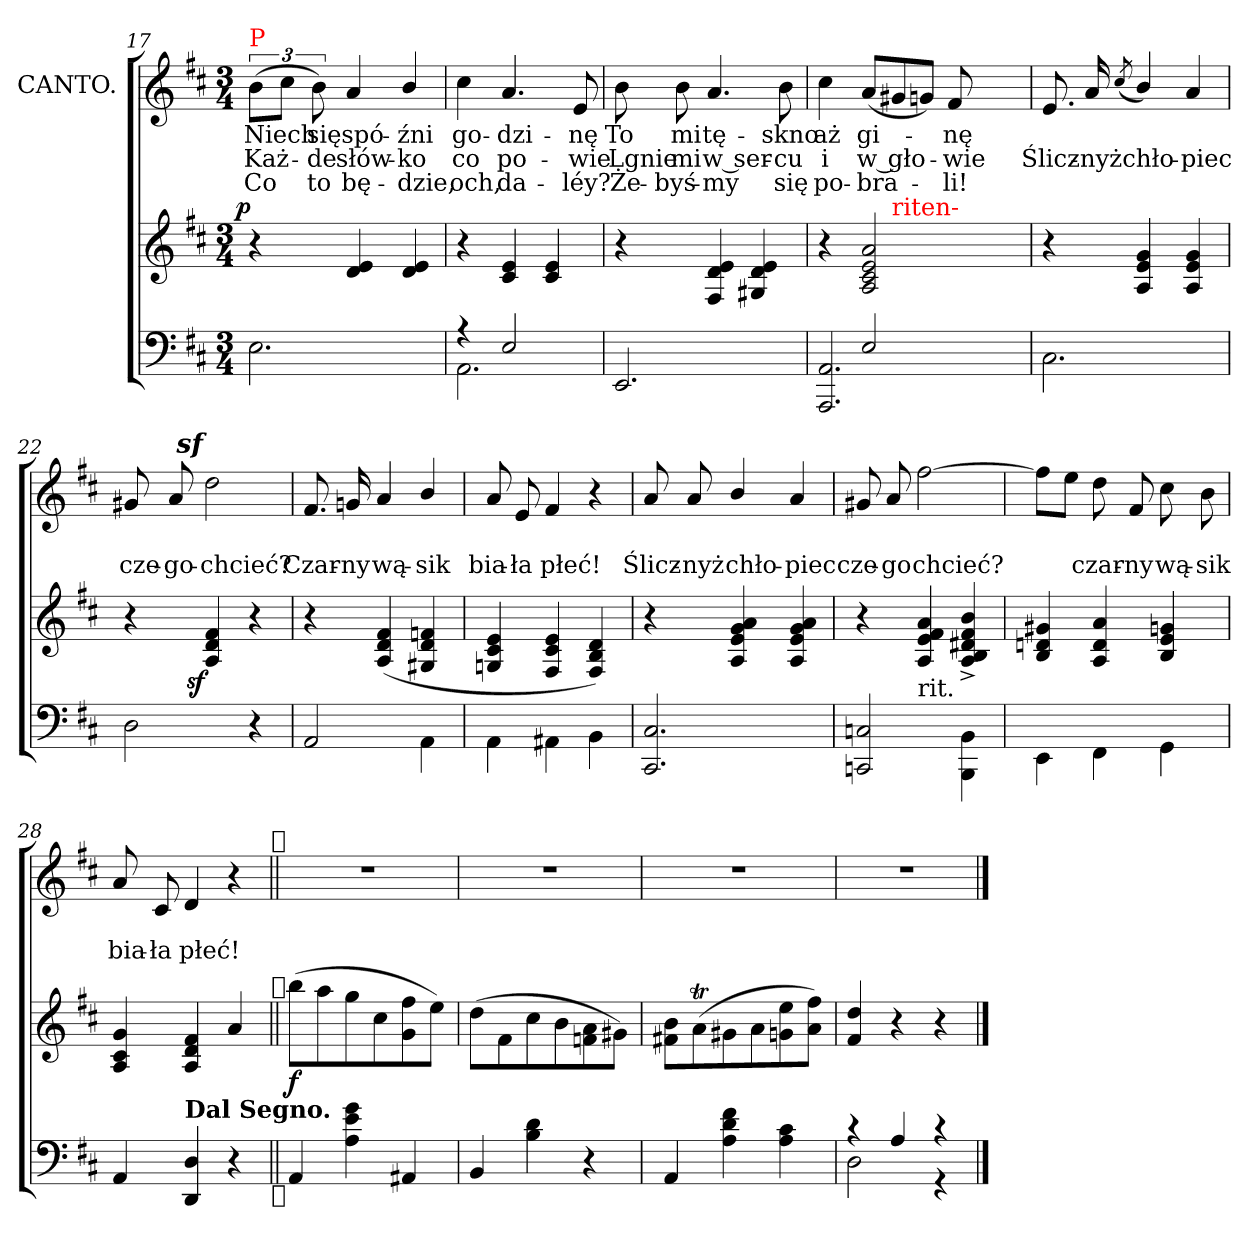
**kern	**kern	**dynam	**kern	**text	**text	**text
*part2	*part2	*part2	*part1	*part1	*part1	*part1
*staff3	*staff2	*staff2/3	*staff1	*staff1	*staff1	*staff1
*	*	*	*I"CANTO.	*	*	*
*clefF4	*clefG2	*	*clefG2	*	*	*
*k[f#c#]	*k[f#c#]	*	*k[f#c#]	*	*	*
*M3/4	*M3/4	*	*M3/4	*	*	*
=17	=17	=17	=17	=17	=17	=17
!	!	!	!LO:TX:a:color=red:t=P	!	!	!
!	!	!LO:DY:a:rj	!	!	!	!
2.E	4r	p	(12bL	Niech	Każ-	Co
.	.	.	12cc#J	.	.	.
.	.	.	12b)	się	-de	to
.	4e 4d	.	4a	spó-	słów-	bę-
.	4e 4d	.	4b/	źni	-ko	-dzie,
=18	=18	=18	=18	=18	=18	=18
*^	*	*	*	*	*	*
4rA	2.AA	4r	.	4cc#	go-	co	och,
2E	.	4e 4c#	.	4.a	-dzi-	po-	da-
.	.	4e 4c#	.	.	.	.	.
.	.	.	.	8e	-nę	-wie	-léy?
*v	*v	*	*	*	*	*	*
=19	=19	=19	=19	=19	=19	=19
2.EE	4r	.	8b	To	Lgnie	Że-
.	.	.	8b	mi	mi	-byś-
.	4e/ 4d/ 4F#/	.	4.a	tę-	w ser-	-my
.	4e 4d 4G#X	.	.	.	.	.
.	.	.	8b	-skno	-cu	się
=20	=20	=20	=20	=20	=20	=20
*^	*^	*	*	*	*	*
4ryy	2.AA/ 2.AAA/	4r	4.ryy	.	4cc#	aż	i	po-
2E	.	2a 2e 2c# 2A	.	.	(8aL	gi-	w gło-	-bra-
!	!	!	!LO:TX:a:color=red:t=riten-	!	!	!	!	!
.	.	.	2.ryy	.	8g#X	.	.	.
.	.	.	.	.	8gnJ)	.	.	.
.	.	.	.	.	8f#	-nę	-wie	-li!
4.ryy	4.ryy	4.ryy	.	.	4.ryy	.	.	.
=21	=21	=21	=21	=21	=21	=21	=21	=21
!	!	!LO:TX:a:B:t=tempo.	!	!	!	!	!	!
*v	*v	*	*	*	*	*	*	*
*	*v	*v	*	*	*	*	*
2.C#\	4r	.	8.e	.	Ślicz-	.
.	.	.	16a	.	-nyż	.
.	.	.	(8qcc#/	.	.	.
.	4g/ 4e/ 4A/	.	4b/)	.	chło-	.
.	4g/ 4e/ 4A/	.	4a	.	-piec	.
=22	=22	=22	=22	=22	=22	=22
2D	4r	.	8g#X	.	cze-	.
.	.	.	8a	.	-go-	.
!	!	!LO:DY:rj	!LO:DY:rj	!	!	!
.	4f#/ 4d/ 4A/	sf	2ddz>	.	chcieć?	.
4r	4r	.	.	.	.	.
=23	=23	=23	=23	=23	=23	=23
2AA	4r	.	8.f#	.	Czar-	.
.	.	.	16gn	.	-ny	.
.	(>4f#/ 4d/ 4A/	.	4a	.	wą-	.
4AA\	4fn 4d 4G#X	.	4b/	.	-sik	.
=24	=24	=24	=24	=24	=24	=24
4AA\	4e/ 4c#/ 4Gn/	.	8a	.	bia-	.
.	.	.	8e	.	-ła	.
4AA#X\	4e/ 4c#/ 4F#/	.	4f#	.	płeć!	.
4BB\	4d/ 4B/ 4F#/)	.	4r	.	.	.
=25	=25	=25	=25	=25	=25	=25
2.C# 2.CC#	4r	.	8a	.	Ślicz-	.
.	.	.	8a	.	-nyż	.
.	4a/ 4g/ 4e/ 4A/	.	4b/	.	chło-	.
.	4a/ 4g/ 4e/ 4A/	.	4a	.	-piec	.
=26	=26	=26	=26	=26	=26	=26
*^	*	*	*	*	*	*
2Cn 2CCn	4ryy	4r	.	8g#X	.	cze-	.
.	.	.	.	8a	.	-go	.
!	!LO:TX:a:t=rit.	!	!	!	!	!	!
.	2ryy	4a/ 4f#/ 4e/ 4A/	.	[2ff#	.	-chcieć?	.
4BB\ 4BBB\	.	4b^/ 4f#^/ 4d#X^/ 4B^/ 4A^/	.	.	.	.	.
*v	*v	*	*	*	*	*	*
=27	=27	=27	=27	=27	=27	=27
4EE\	4g#X 4dn 4B	.	8ff#L]	.	.	.
.	.	.	8eeJ	.	.	.
4FF#\	4a/ 4d/ 4A/	.	8dd	.	czar-	.
.	.	.	8f#	.	-ny	.
4GG\	4gn 4e 4B	.	8cc#	.	wą-	.
.	.	.	8b	.	-sik	.
=28	=28	=28	=28	=28	=28	=28
4AA	4g 4c# 4A	.	8a	.	bia-	.
.	.	.	8c#	.	-ła	.
!LO:TX:a:B:t=Dal Segno.	!	!	!	!	!	!
4D 4DD	4f# 4d 4A	.	4d	.	płeć!	.
4r	4a	.	4r	.	.	.
!	!	!	!LO:TX:a:t=𝄋	!	!	!
!	!LO:TX:a:t=𝄋	!	!	!	!	!
!LO:TX:b:t=𝄋	!	!	!	!	!	!
=29||	=29||	=29||	=29||	=29||	=29||	=29||
4AA	(8bbL	f	2.rdd	.	.	.
.	8aa	.	.	.	.	.
4g 4e 4A	8gg	.	.	.	.	.
.	8cc#	.	.	.	.	.
4AA#X	8ff# 8g	.	.	.	.	.
.	8eeJ)	.	.	.	.	.
=30	=30	=30	=30	=30	=30	=30
4BB	(>8dd\L	.	2.rdd	.	.	.
.	8f#	.	.	.	.	.
4d 4B	8cc#	.	.	.	.	.
.	8b	.	.	.	.	.
4r	8a 8fn	.	.	.	.	.
.	8g#XJ)	.	.	.	.	.
=31	=31	=31	=31	=31	=31	=31
4AA	8b 8f#XL	.	2.rdd	.	.	.
.	(8aT	.	.	.	.	.
4f# 4d 4A	8g#X	.	.	.	.	.
.	8a	.	.	.	.	.
4c# 4A	8ee 8gn	.	.	.	.	.
.	8ff# 8aJ)	.	.	.	.	.
=32	=32	=32	=32	=32	=32	=32
*^	*	*	*	*	*	*
4rc	2D	4dd 4f#	.	2.r	.	.	.
4A	.	4r	.	.	.	.	.
4rc	4r	4r	.	.	.	.	.
*v	*v	*	*	*	*	*	*
==	==	==	==	==	==	==
*-	*-	*-	*-	*-	*-	*-
